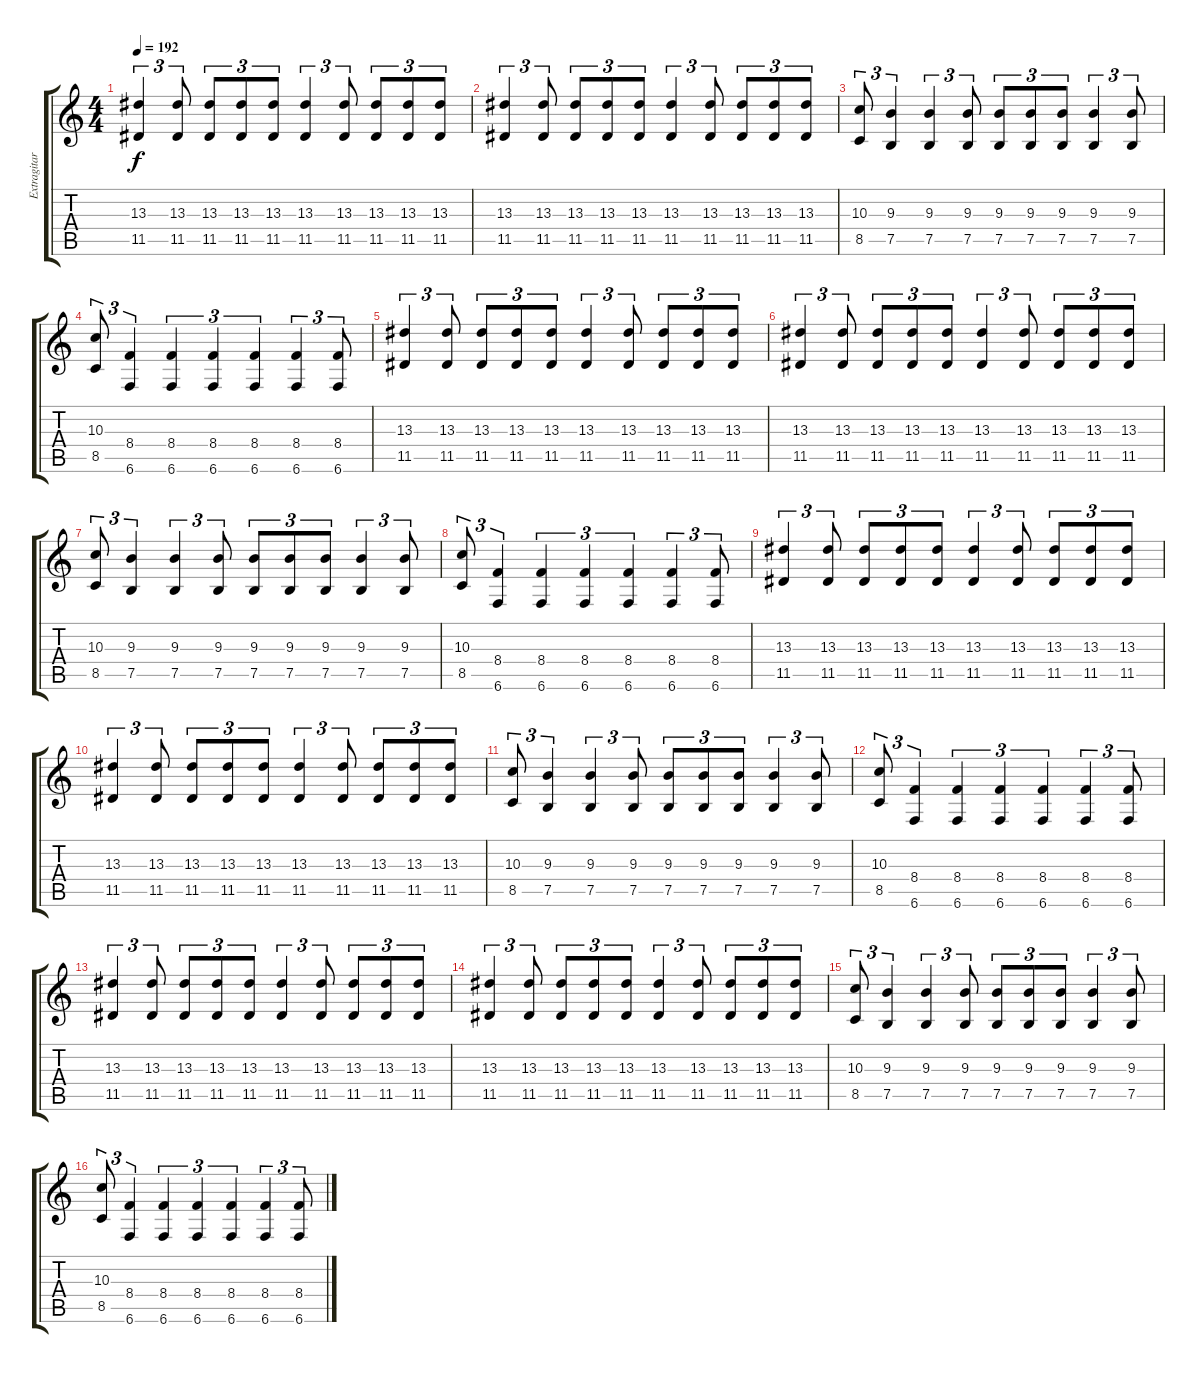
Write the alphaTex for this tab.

\track ("Extragitarr" "Extragitar") {instrument distortionguitar}
\staff {score tabs}
\tuning (B3 Gb3 D3 A2 E2 B1) {hide}
\ts (4 4)
\tempo 192
\clef g2
\ks c
(13.3 11.5).4{tu (3 2) dy f} (13.3 11.5).8{tu (3 2)} (13.3 11.5).8{tu (3 2)} (13.3 11.5).8{tu (3 2)} (13.3 11.5).8{tu (3 2)} (13.3 11.5).4{tu (3 2)} (13.3 11.5).8{tu (3 2)} (13.3 11.5).8{tu (3 2)} (13.3 11.5).8{tu (3 2)} (13.3 11.5).8{tu (3 2)} |
(13.3 11.5).4{tu (3 2)} (13.3 11.5).8{tu (3 2)} (13.3 11.5).8{tu (3 2)} (13.3 11.5).8{tu (3 2)} (13.3 11.5).8{tu (3 2)} (13.3 11.5).4{tu (3 2)} (13.3 11.5).8{tu (3 2)} (13.3 11.5).8{tu (3 2)} (13.3 11.5).8{tu (3 2)} (13.3 11.5).8{tu (3 2)} |
(10.3 8.5).8{tu (3 2)} (9.3 7.5).4{tu (3 2)} (9.3 7.5).4{tu (3 2)} (9.3 7.5).8{tu (3 2)} (9.3 7.5).8{tu (3 2)} (9.3 7.5).8{tu (3 2)} (9.3 7.5).8{tu (3 2)} (9.3 7.5).4{tu (3 2)} (9.3 7.5).8{tu (3 2)} |
(10.3 8.5).8{tu (3 2)} (8.4 6.6).4{tu (3 2)} (8.4 6.6).4{tu (3 2)} (8.4 6.6).4{tu (3 2)} (8.4 6.6).4{tu (3 2)} (8.4 6.6).4{tu (3 2)} (8.4 6.6).8{tu (3 2)} |
(13.3 11.5).4{tu (3 2)} (13.3 11.5).8{tu (3 2)} (13.3 11.5).8{tu (3 2)} (13.3 11.5).8{tu (3 2)} (13.3 11.5).8{tu (3 2)} (13.3 11.5).4{tu (3 2)} (13.3 11.5).8{tu (3 2)} (13.3 11.5).8{tu (3 2)} (13.3 11.5).8{tu (3 2)} (13.3 11.5).8{tu (3 2)} |
(13.3 11.5).4{tu (3 2)} (13.3 11.5).8{tu (3 2)} (13.3 11.5).8{tu (3 2)} (13.3 11.5).8{tu (3 2)} (13.3 11.5).8{tu (3 2)} (13.3 11.5).4{tu (3 2)} (13.3 11.5).8{tu (3 2)} (13.3 11.5).8{tu (3 2)} (13.3 11.5).8{tu (3 2)} (13.3 11.5).8{tu (3 2)} |
(10.3 8.5).8{tu (3 2)} (9.3 7.5).4{tu (3 2)} (9.3 7.5).4{tu (3 2)} (9.3 7.5).8{tu (3 2)} (9.3 7.5).8{tu (3 2)} (9.3 7.5).8{tu (3 2)} (9.3 7.5).8{tu (3 2)} (9.3 7.5).4{tu (3 2)} (9.3 7.5).8{tu (3 2)} |
(10.3 8.5).8{tu (3 2)} (8.4 6.6).4{tu (3 2)} (8.4 6.6).4{tu (3 2)} (8.4 6.6).4{tu (3 2)} (8.4 6.6).4{tu (3 2)} (8.4 6.6).4{tu (3 2)} (8.4 6.6).8{tu (3 2)} |
(13.3 11.5).4{tu (3 2) volume 12} (13.3 11.5).8{tu (3 2)} (13.3 11.5).8{tu (3 2)} (13.3 11.5).8{tu (3 2)} (13.3 11.5).8{tu (3 2)} (13.3 11.5).4{tu (3 2)} (13.3 11.5).8{tu (3 2)} (13.3 11.5).8{tu (3 2)} (13.3 11.5).8{tu (3 2)} (13.3 11.5).8{tu (3 2)} |
(13.3 11.5).4{tu (3 2)} (13.3 11.5).8{tu (3 2)} (13.3 11.5).8{tu (3 2)} (13.3 11.5).8{tu (3 2)} (13.3 11.5).8{tu (3 2)} (13.3 11.5).4{tu (3 2)} (13.3 11.5).8{tu (3 2)} (13.3 11.5).8{tu (3 2)} (13.3 11.5).8{tu (3 2)} (13.3 11.5).8{tu (3 2)} |
(10.3 8.5).8{tu (3 2) volume 8} (9.3 7.5).4{tu (3 2)} (9.3 7.5).4{tu (3 2)} (9.3 7.5).8{tu (3 2)} (9.3 7.5).8{tu (3 2)} (9.3 7.5).8{tu (3 2)} (9.3 7.5).8{tu (3 2)} (9.3 7.5).4{tu (3 2)} (9.3 7.5).8{tu (3 2)} |
(10.3 8.5).8{tu (3 2)} (8.4 6.6).4{tu (3 2)} (8.4 6.6).4{tu (3 2)} (8.4 6.6).4{tu (3 2)} (8.4 6.6).4{tu (3 2)} (8.4 6.6).4{tu (3 2)} (8.4 6.6).8{tu (3 2)} |
(13.3 11.5).4{tu (3 2) volume 4} (13.3 11.5).8{tu (3 2)} (13.3 11.5).8{tu (3 2)} (13.3 11.5).8{tu (3 2)} (13.3 11.5).8{tu (3 2)} (13.3 11.5).4{tu (3 2)} (13.3 11.5).8{tu (3 2)} (13.3 11.5).8{tu (3 2)} (13.3 11.5).8{tu (3 2)} (13.3 11.5).8{tu (3 2)} |
(13.3 11.5).4{tu (3 2)} (13.3 11.5).8{tu (3 2)} (13.3 11.5).8{tu (3 2)} (13.3 11.5).8{tu (3 2)} (13.3 11.5).8{tu (3 2)} (13.3 11.5).4{tu (3 2)} (13.3 11.5).8{tu (3 2)} (13.3 11.5).8{tu (3 2)} (13.3 11.5).8{tu (3 2)} (13.3 11.5).8{tu (3 2)} |
(10.3 8.5).8{tu (3 2) volume 0} (9.3 7.5).4{tu (3 2)} (9.3 7.5).4{tu (3 2)} (9.3 7.5).8{tu (3 2)} (9.3 7.5).8{tu (3 2)} (9.3 7.5).8{tu (3 2)} (9.3 7.5).8{tu (3 2)} (9.3 7.5).4{tu (3 2)} (9.3 7.5).8{tu (3 2)} |
(10.3 8.5).8{tu (3 2)} (8.4 6.6).4{tu (3 2)} (8.4 6.6).4{tu (3 2)} (8.4 6.6).4{tu (3 2)} (8.4 6.6).4{tu (3 2)} (8.4 6.6).4{tu (3 2)} (8.4 6.6).8{tu (3 2)}
